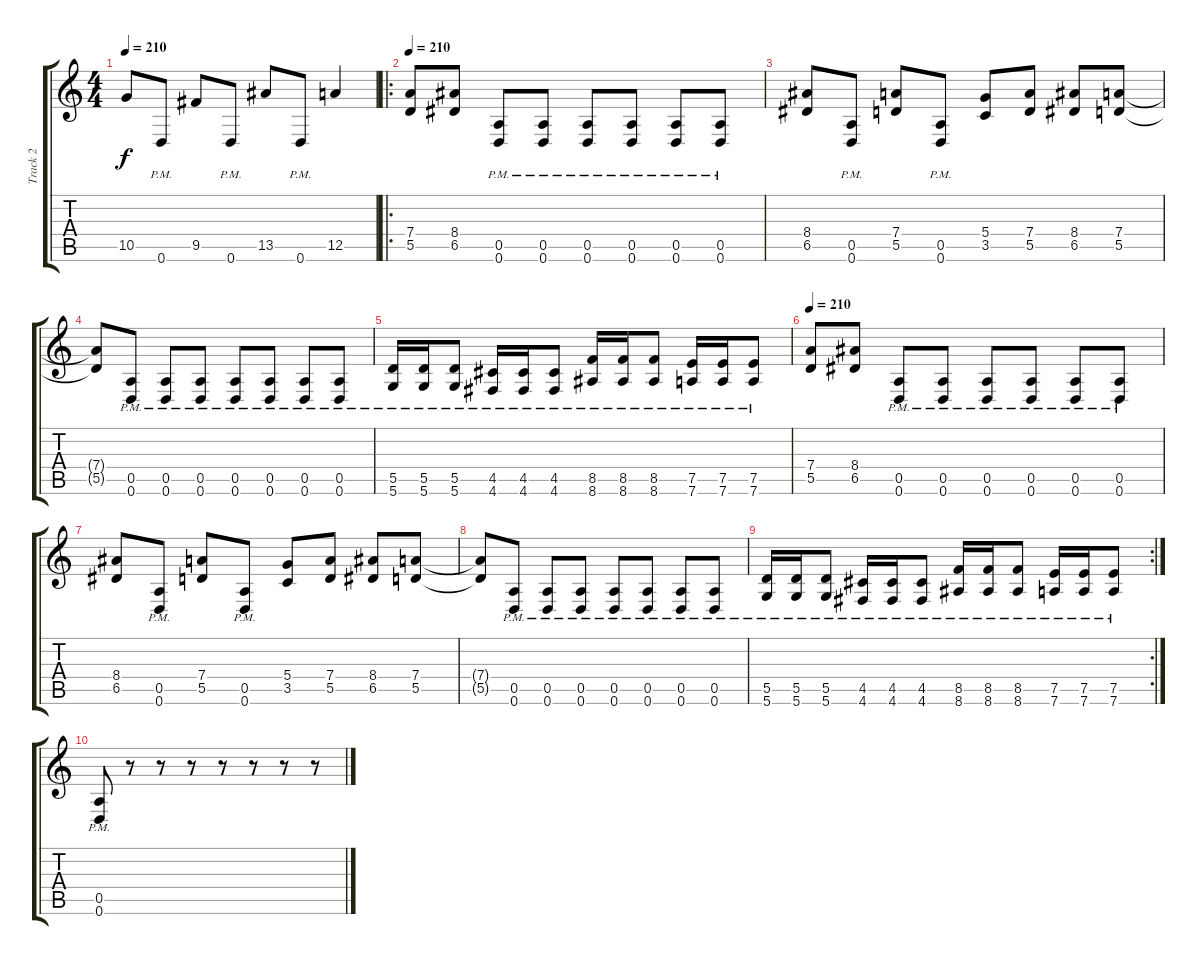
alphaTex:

\track ("Track 2" "Track 2") {instrument distortionguitar}
\staff {score tabs}
\tuning (E4 B3 G3 D3 A2 D2) {hide}
\ts (4 4)
\tempo 210
\clef g2
\ks c
10.5.8{dy f} 0.6{pm}.8 9.5.8 0.6{pm}.8 13.5.8 0.6{pm}.8 12.5.4 |
\ro
\tempo 210
(7.4 5.5).8 (8.4 6.5).8 (0.5{pm} 0.6{pm}).8 (0.5{pm} 0.6{pm}).8 (0.5{pm} 0.6{pm}).8 (0.5{pm} 0.6{pm}).8 (0.5{pm} 0.6{pm}).8 (0.5{pm} 0.6{pm}).8 |
(8.4 6.5).8 (0.5{pm} 0.6{pm}).8 (7.4 5.5).8 (0.5{pm} 0.6{pm}).8 (5.4 3.5).8 (7.4 5.5).8 (8.4 6.5).8 (7.4 5.5).8 |
(7.4{t} 5.5{t}).8 (0.5{pm} 0.6{pm}).8 (0.5{pm} 0.6{pm}).8 (0.5{pm} 0.6{pm}).8 (0.5{pm} 0.6{pm}).8 (0.5{pm} 0.6{pm}).8 (0.5{pm} 0.6{pm}).8 (0.5{pm} 0.6{pm}).8 |
(5.5 5.6{pm}).16 (5.5{pm} 5.6{pm}).16 (5.5{pm} 5.6{pm}).8 (4.5{pm} 4.6{pm}).16 (4.5{pm} 4.6{pm}).16 (4.5{pm} 4.6{pm}).8 (8.5{pm} 8.6{pm}).16 (8.5{pm} 8.6{pm}).16 (8.5{pm} 8.6{pm}).8 (7.5{pm} 7.6{pm}).16 (7.5{pm} 7.6{pm}).16 (7.5{pm} 7.6{pm}).8 |
\tempo 210
(7.4 5.5).8 (8.4 6.5).8 (0.5{pm} 0.6{pm}).8 (0.5{pm} 0.6{pm}).8 (0.5{pm} 0.6{pm}).8 (0.5{pm} 0.6{pm}).8 (0.5{pm} 0.6{pm}).8 (0.5{pm} 0.6{pm}).8 |
(8.4 6.5).8 (0.5{pm} 0.6{pm}).8 (7.4 5.5).8 (0.5{pm} 0.6{pm}).8 (5.4 3.5).8 (7.4 5.5).8 (8.4 6.5).8 (7.4 5.5).8 |
(7.4{t} 5.5{t}).8 (0.5{pm} 0.6{pm}).8 (0.5{pm} 0.6{pm}).8 (0.5{pm} 0.6{pm}).8 (0.5{pm} 0.6{pm}).8 (0.5{pm} 0.6{pm}).8 (0.5{pm} 0.6{pm}).8 (0.5{pm} 0.6{pm}).8 |
\rc 2
(5.5 5.6{pm}).16 (5.5{pm} 5.6{pm}).16 (5.5{pm} 5.6{pm}).8 (4.5{pm} 4.6{pm}).16 (4.5{pm} 4.6{pm}).16 (4.5{pm} 4.6{pm}).8 (8.5{pm} 8.6{pm}).16 (8.5{pm} 8.6{pm}).16 (8.5{pm} 8.6{pm}).8 (7.5{pm} 7.6{pm}).16 (7.5{pm} 7.6{pm}).16 (7.5{pm} 7.6{pm}).8 |
(0.5{pm} 0.6{pm}).8 r.8 r.8 r.8 r.8 r.8 r.8 r.8
